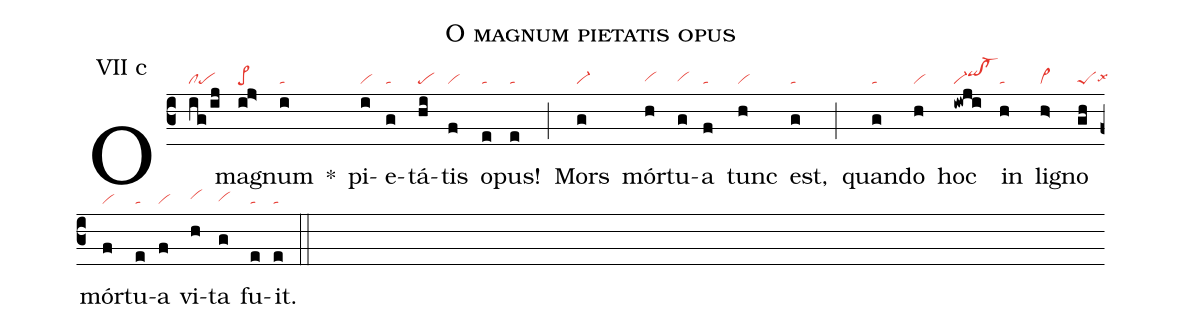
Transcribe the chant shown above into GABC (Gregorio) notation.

name: O magnum pietatis opus;
office-part: laudes, 1. antiphona;
mode: 7;
annotation: VII c;
nabc-lines:1;
%%
(c3)
O(ig/ij|clpe) ma(i!j>|pe>)gnum(i|ta) *()
pi(i|vi)e(g|ta)tá(hi|pe)tis(f|vi) o(e|ta)pus!(e|ta) (;)
Mors(g|vi-) mór(h|vihg)tu(g|vihg)a(f|ta) tunc(h|vi) est,(g|ta) (;)
quan(g|ta)do(h|vi) hoc(iwji|vi-qihi!cl-hi) in(h|ta) li(h>|vi>)gno(gh|peSlsx6) mór(f|vi)tu(e|ta)a(f|vi) vi(h|vihh)ta(g|vihg) fu(e|ta)it.(e|ta) (::)
